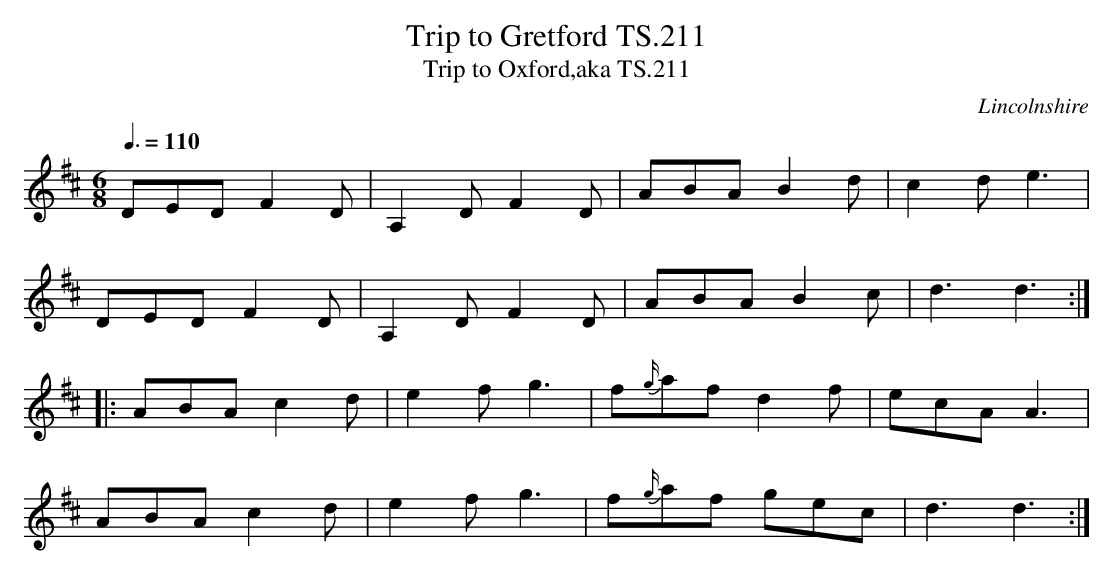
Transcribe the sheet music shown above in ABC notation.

X:1
T:Trip to Gretford TS.211
T:Trip to Oxford,aka TS.211
L:1/8
M:6/8
O:Lincolnshire
Q:3/8=110
K:D
DEDF2D|A,2DF2D|ABAB2d|c2de3|!
DEDF2D|A,2DF2D|ABAB2c|d3d3:|!
|:ABAc2d|e2fg3|f{g/}af d2f|ecAA3|!
ABAc2d|e2fg3|f{g/}af gec|d3d3:|]
